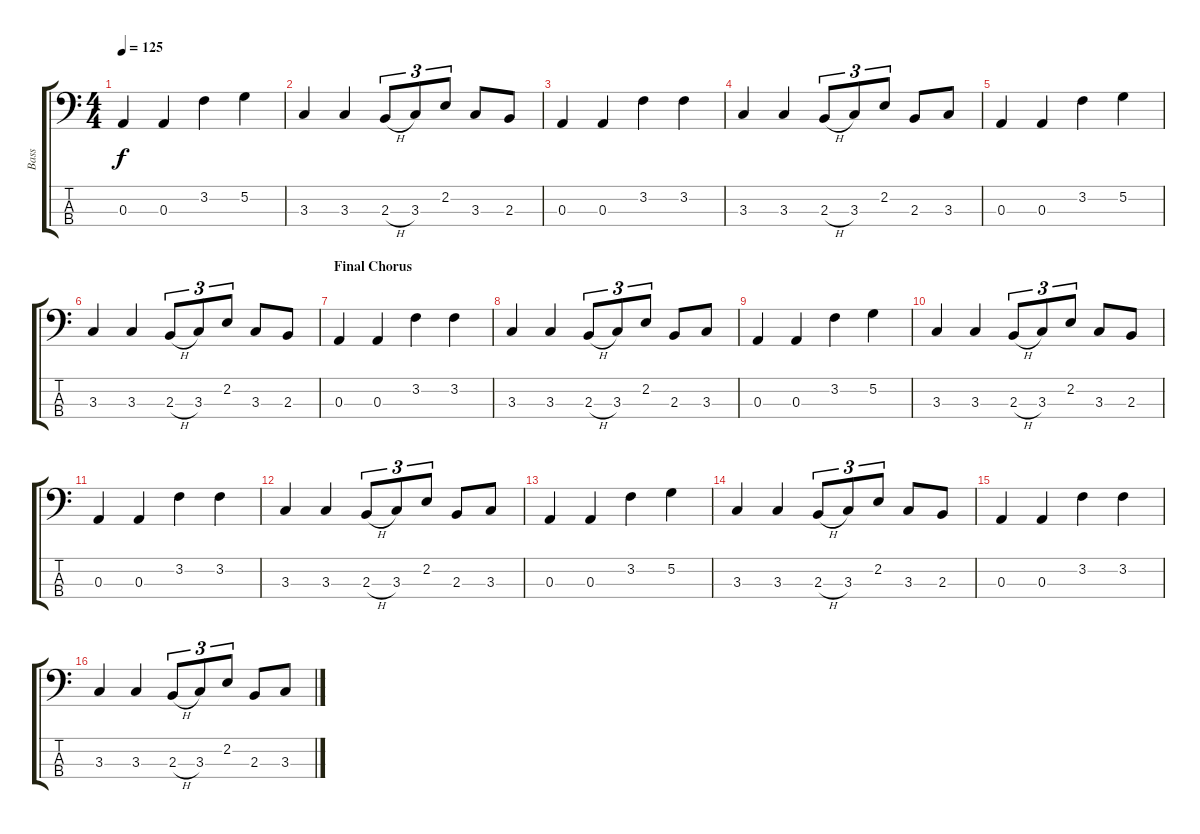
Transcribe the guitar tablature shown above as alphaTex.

\track ("Bass" "Bass") {instrument electricbassfinger}
\staff {score tabs}
\tuning (G2 D2 A1 E1) {hide}
\ts (4 4)
\tempo 125
\clef f4
\ks c
0.3.4{dy f} 0.3.4 3.2.4 5.2.4 |
3.3.4 3.3.4 2.3{h}.8{tu (3 2)} 3.3.8{tu (3 2)} 2.2.8{tu (3 2)} 3.3.8 2.3.8 |
0.3.4 0.3.4 3.2.4 3.2.4 |
3.3.4 3.3.4 2.3{h}.8{tu (3 2)} 3.3.8{tu (3 2)} 2.2.8{tu (3 2)} 2.3.8 3.3.8 |
0.3.4 0.3.4 3.2.4 5.2.4 |
3.3.4 3.3.4 2.3{h}.8{tu (3 2)} 3.3.8{tu (3 2)} 2.2.8{tu (3 2)} 3.3.8 2.3.8 |
\section ("" "Final Chorus")
0.3.4 0.3.4 3.2.4 3.2.4 |
3.3.4 3.3.4 2.3{h}.8{tu (3 2)} 3.3.8{tu (3 2)} 2.2.8{tu (3 2)} 2.3.8 3.3.8 |
0.3.4 0.3.4 3.2.4 5.2.4 |
3.3.4 3.3.4 2.3{h}.8{tu (3 2)} 3.3.8{tu (3 2)} 2.2.8{tu (3 2)} 3.3.8 2.3.8 |
0.3.4 0.3.4 3.2.4 3.2.4 |
3.3.4 3.3.4 2.3{h}.8{tu (3 2)} 3.3.8{tu (3 2)} 2.2.8{tu (3 2)} 2.3.8 3.3.8 |
0.3.4 0.3.4 3.2.4 5.2.4 |
3.3.4 3.3.4 2.3{h}.8{tu (3 2)} 3.3.8{tu (3 2)} 2.2.8{tu (3 2)} 3.3.8 2.3.8 |
0.3.4 0.3.4 3.2.4 3.2.4 |
3.3.4 3.3.4 2.3{h}.8{tu (3 2)} 3.3.8{tu (3 2)} 2.2.8{tu (3 2)} 2.3.8 3.3.8
